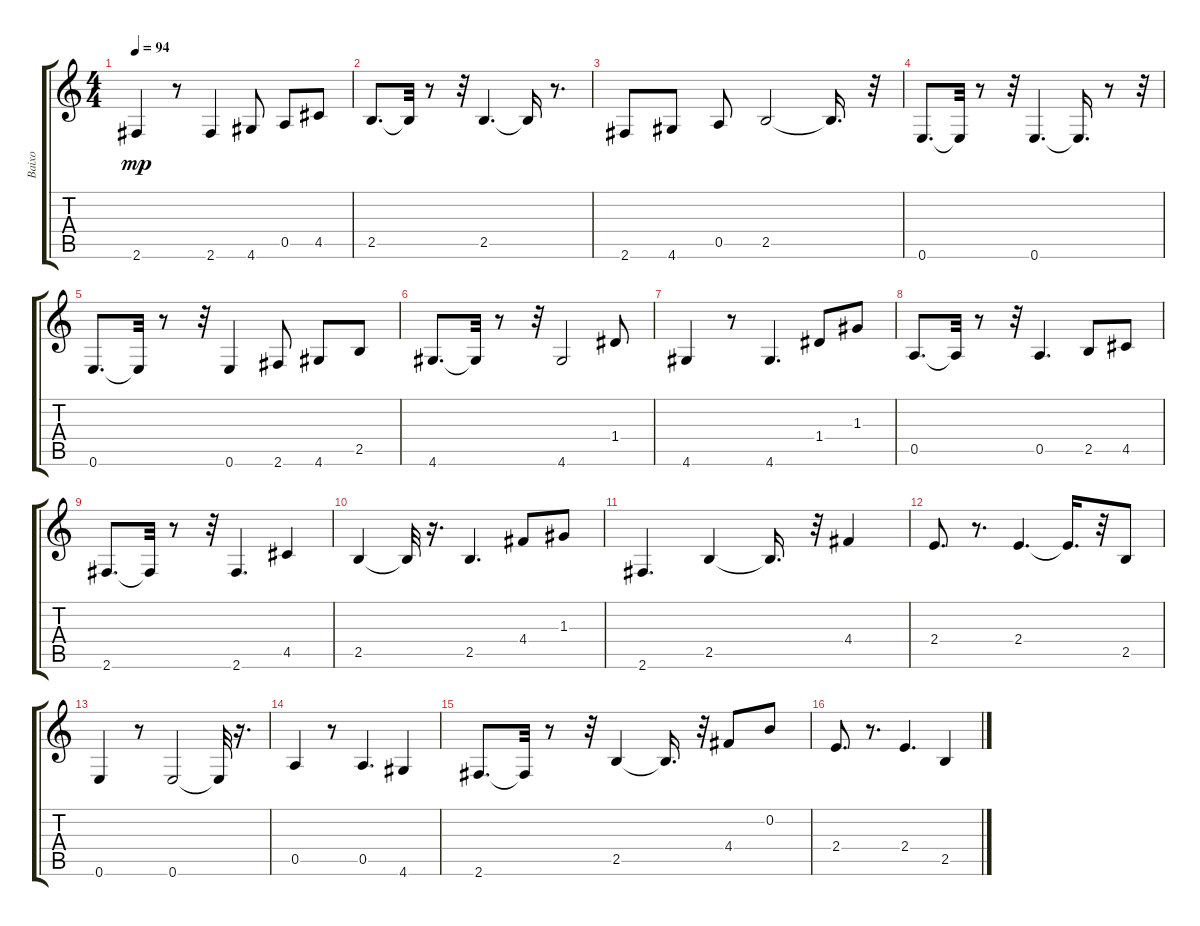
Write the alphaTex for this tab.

\track ("Baixo" "Baixo") {instrument electricbassfinger}
\staff {score tabs}
\tuning (E4 B3 G3 D3 A2 E2) {hide}
\ts (4 4)
\tempo 94
\clef g2
\ks c
2.6.4{dy mp} r.8 2.6.4 4.6.8 0.5.8 4.5.8 |
2.5.8{d} 2.5{t}.32 r.8 r.32 2.5.4{d} 2.5{t}.16 r.8{d} |
2.6.8 4.6.8 0.5.8 2.5.2 2.5{t}.16{d} r.32 |
0.6.8{d} 0.6{t}.32 r.8 r.32 0.6.4{d} 0.6{t}.16{d} r.8 r.32 |
0.6.8{d} 0.6{t}.32 r.8 r.32 0.6.4 2.6.8 4.6.8 2.5.8 |
4.6.8{d} 4.6{t}.32 r.8 r.32 4.6.2 1.4.8 |
4.6.4 r.8 4.6.4{d} 1.4.8 1.3.8 |
0.5.8{d} 0.5{t}.32 r.8 r.32 0.5.4{d} 2.5.8 4.5.8 |
2.6.8{d} 2.6{t}.32 r.8 r.32 2.6.4{d} 4.5.4 |
2.5.4 2.5{t}.32 r.16{d} 2.5.4{d} 4.4.8 1.3.8 |
2.6.4{d} 2.5.4 2.5{t}.16{d} r.32 4.4.4 |
2.4.8{d} r.8{d} 2.4.4{d} 2.4{t}.16{d} r.32 2.5.8 |
0.6.4 r.8 0.6.2 0.6{t}.32 r.16{d} |
0.5.4 r.8 0.5.4{d} 4.6.4 |
2.6.8{d} 2.6{t}.32 r.8 r.32 2.5.4 2.5{t}.16{d} r.32 4.4.8 0.2.8 |
2.4.8{d} r.8{d} 2.4.4{d} 2.5.4
